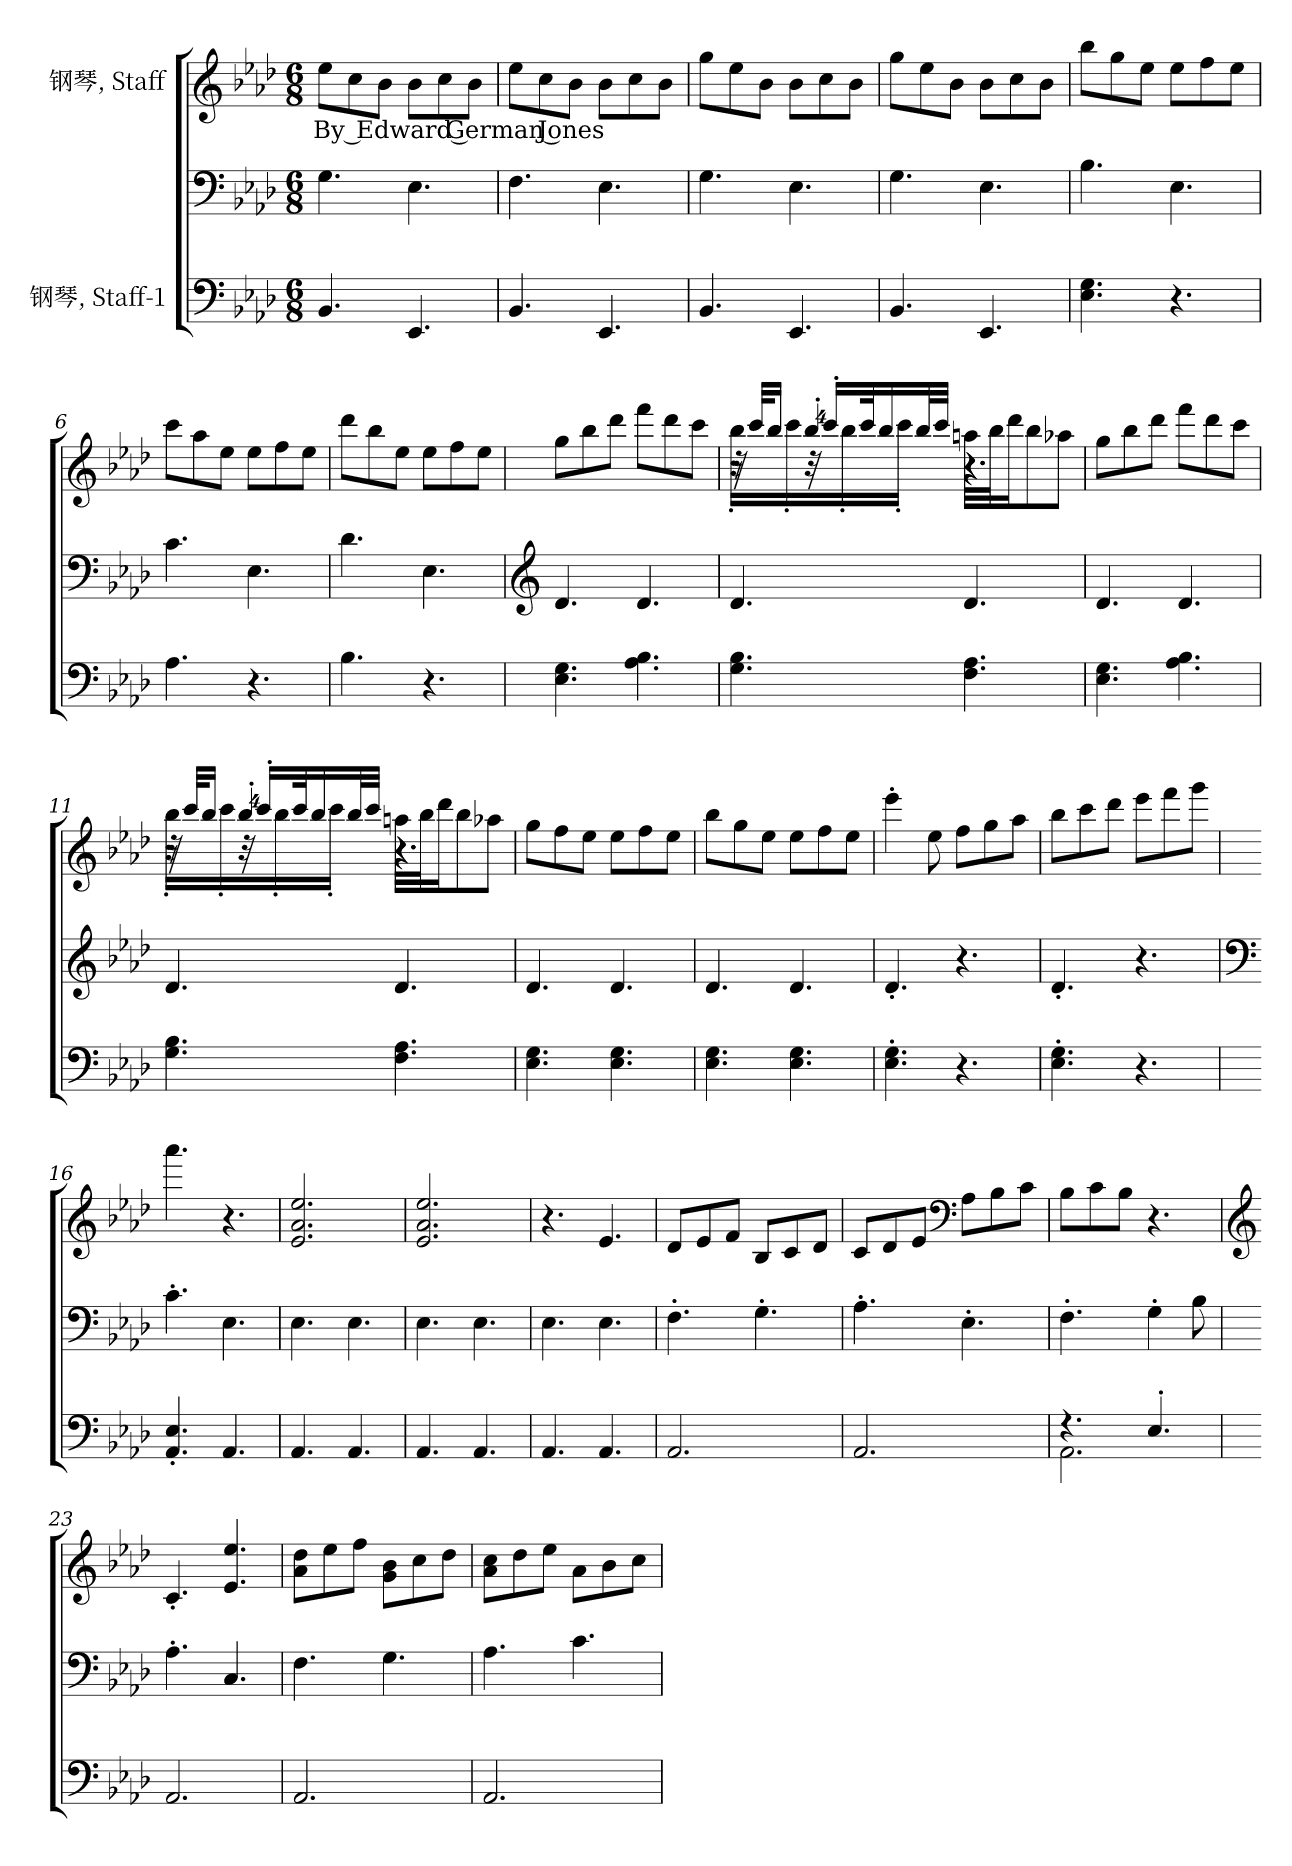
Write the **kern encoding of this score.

**kern	**kern	**kern	**text
*part2	*part2	*part1	*part1
*staff3	*staff2	*staff1	*staff1
*I"钢琴, Staff-1	*	*I"钢琴, Staff	*
*clefF4	*clefF4	*clefG2	*
*k[b-e-a-d-]	*k[b-e-a-d-]	*k[b-e-a-d-]	*
*M6/8	*M6/8	*M6/8	*
*MM180	*MM180	*MM180	*
=1	=1	=1	=1
4.BB-/	4.G\	8ee-\L	By Edward German Jones
.	.	8cc\	.
.	.	8b-\J	.
4.EE-/	4.E-\	8b-\L	.
.	.	8cc\	.
.	.	8b-\J	.
=2	=2	=2	=2
4.BB-/	4.F\	8ee-\L	.
.	.	8cc\	.
.	.	8b-\J	.
4.EE-/	4.E-\	8b-\L	.
.	.	8cc\	.
.	.	8b-\J	.
=3	=3	=3	=3
4.BB-/	4.G\	8gg\L	.
.	.	8ee-\	.
.	.	8b-\J	.
4.EE-/	4.E-\	8b-\L	.
.	.	8cc\	.
.	.	8b-\J	.
!!LO:LB:g=z
=4	=4	=4	=4
4.BB-/	4.G\	8gg\L	.
.	.	8ee-\	.
.	.	8b-\J	.
4.EE-/	4.E-\	8b-\L	.
.	.	8cc\	.
.	.	8b-\J	.
=5	=5	=5	=5
4.E-\ 4.G\	4.B-\	8bb-\L	.
.	.	8gg\	.
.	.	8ee-\J	.
4.r	4.E-\	8ee-\L	.
.	.	8ff\	.
.	.	8ee-\J	.
=6	=6	=6	=6
4.A-\	4.c\	8ccc\L	.
.	.	8aa-\	.
.	.	8ee-\J	.
4.r	4.E-\	8ee-\L	.
.	.	8ff\	.
.	.	8ee-\J	.
=7	=7	=7	=7
4.B-\	4.d-\	8ddd-\L	.
.	.	8bb-\	.
.	.	8ee-\J	.
4.r	4.E-\	8ee-\L	.
.	.	8ff\	.
.	.	8ee-\J	.
=8	=8	=8	=8
*	*clefG2	*	*
4.E-\ 4.G\	4.d-/	8gg\L	.
.	.	8bb-\	.
.	.	8ddd-\J	.
4.A-\ 4.B-\	4.d-/	8fff\L	.
.	.	8ddd-\	.
.	.	8ccc\J	.
!!LO:LB:g=z
=9	=9	=9	=9
*	*	*^	*
*	*	*	*Xbrackettup	*
*	*	*	*^	*
4.G\ 4.B-\	4.d-/	32r	32%3bb-'\L	8r	.
.	.	32ccc/KLL	.	.	.
.	.	16bb-/JJ	.	.	.
.	.	.	32%3ccc'\	.	.
.	.	32r	.	4bb-'/	.
.	.	16ccc'/LL	.	.	.
.	.	.	32%3bb-'\	.	.
.	.	32ccc/K	.	.	.
.	.	16bb-/	.	.	.
.	.	.	32%3ccc'\J	.	.
.	.	32bb-/L	.	.	.
.	.	32ccc/JJJ	.	.	.
4.F\ 4.A-\	4.d-/	4.r	32aan\LLL	4.r	.
.	.	.	32bb-\J	.	.
.	.	.	16ddd-\J	.	.
.	.	.	8bb-\	.	.
.	.	.	8aa-X\J	.	.
*	*	*v	*v	*v	*
=10	=10	=10	=10
4.E-\ 4.G\	4.d-/	8gg\L	.
.	.	8bb-\	.
.	.	8ddd-\J	.
4.A-\ 4.B-\	4.d-/	8fff\L	.
.	.	8ddd-\	.
.	.	8ccc\J	.
!!LO:LB:g=z
=11	=11	=11	=11
*	*	*^	*
*	*	*	*^	*
4.G\ 4.B-\	4.d-/	32r	32%3bb-'\L	8r	.
.	.	32ccc/KLL	.	.	.
.	.	16bb-/JJ	.	.	.
.	.	.	32%3ccc'\	.	.
.	.	32r	.	4bb-'/	.
.	.	16ccc'/LL	.	.	.
.	.	.	32%3bb-'\	.	.
.	.	32ccc/K	.	.	.
.	.	16bb-/	.	.	.
.	.	.	32%3ccc'\J	.	.
.	.	32bb-/L	.	.	.
.	.	32ccc/JJJ	.	.	.
4.F\ 4.A-\	4.d-/	4.r	32aan\LLL	4.r	.
.	.	.	32bb-\J	.	.
.	.	.	16ddd-\J	.	.
.	.	.	8bb-\	.	.
.	.	.	8aa-X\J	.	.
*	*	*v	*v	*v	*
=12	=12	=12	=12
4.E-\ 4.G\	4.d-/	8gg\L	.
.	.	8ff\	.
.	.	8ee-\J	.
4.E-\ 4.G\	4.d-/	8ee-\L	.
.	.	8ff\	.
.	.	8ee-\J	.
=13	=13	=13	=13
4.E-\ 4.G\	4.d-/	8bb-\L	.
.	.	8gg\	.
.	.	8ee-\J	.
4.E-\ 4.G\	4.d-/	8ee-\L	.
.	.	8ff\	.
.	.	8ee-\J	.
!!LO:PB:g=z
=14	=14	=14	=14
4.E-\' 4.G\'	4.d-'/	4eee-'\	.
.	.	8ee-\	.
4.r	4.r	8ff\L	.
.	.	8gg\	.
.	.	8aa-\J	.
=15	=15	=15	=15
4.E-\' 4.G\'	4.d-'/	8bb-\L	.
.	.	8ccc\	.
.	.	8ddd-\J	.
4.r	4.r	8eee-\L	.
.	.	8fff\	.
.	.	8ggg\J	.
=16	=16	=16	=16
*	*clefF4	*	*
4.AA-/' 4.E-/'	4.c'\	4.aaa-\	.
4.AA-/	4.E-\	4.r	.
=17	=17	=17	=17
4.AA-/	4.E-\	2.e-/ 2.a-/ 2.ee-/	.
4.AA-/	4.E-\	.	.
=18	=18	=18	=18
4.AA-/	4.E-\	2.e-/ 2.a-/ 2.ee-/	.
4.AA-/	4.E-\	.	.
=19	=19	=19	=19
4.AA-/	4.E-\	4.r	.
4.AA-/	4.E-\	4.e-/	.
=20	=20	=20	=20
2.AA-/	4.F'\	8d-/L	.
.	.	8e-/	.
.	.	8f/J	.
.	4.G'\	8B-/L	.
.	.	8c/	.
.	.	8d-/J	.
!!LO:LB:g=z
=21	=21	=21	=21
2.AA-/	4.A-'\	8c/L	.
.	.	8d-/	.
.	.	8e-/J	.
*	*	*clefF4	*
.	4.E-'\	8A-\L	.
.	.	8B-\	.
.	.	8c\J	.
=22	=22	=22	=22
*^	*	*	*
4.r	2.AA-\	4.F'\	8B-\L	.
.	.	.	8c\	.
.	.	.	8B-\J	.
4.E-'/	.	4G'\	4.r	.
.	.	8B-\	.	.
*v	*v	*	*	*
=23	=23	=23	=23
*	*	*clefG2	*
2.AA-/	4.A-'\	4.c'/	.
.	4.C/	4.e-/ 4.ee-/	.
=24	=24	=24	=24
2.AA-/	4.F\	8a-\ 8dd-\L	.
.	.	8ee-\	.
.	.	8ff\J	.
.	4.G\	8g\ 8b-\L	.
.	.	8cc\	.
.	.	8dd-\J	.
=25	=25	=25	=25
2.AA-/	4.A-\	8a-\ 8cc\L	.
.	.	8dd-\	.
.	.	8ee-\J	.
.	4.c\	8a-\L	.
.	.	8b-\	.
.	.	8cc\J	.
=	=	=	=
*-	*-	*-	*-
